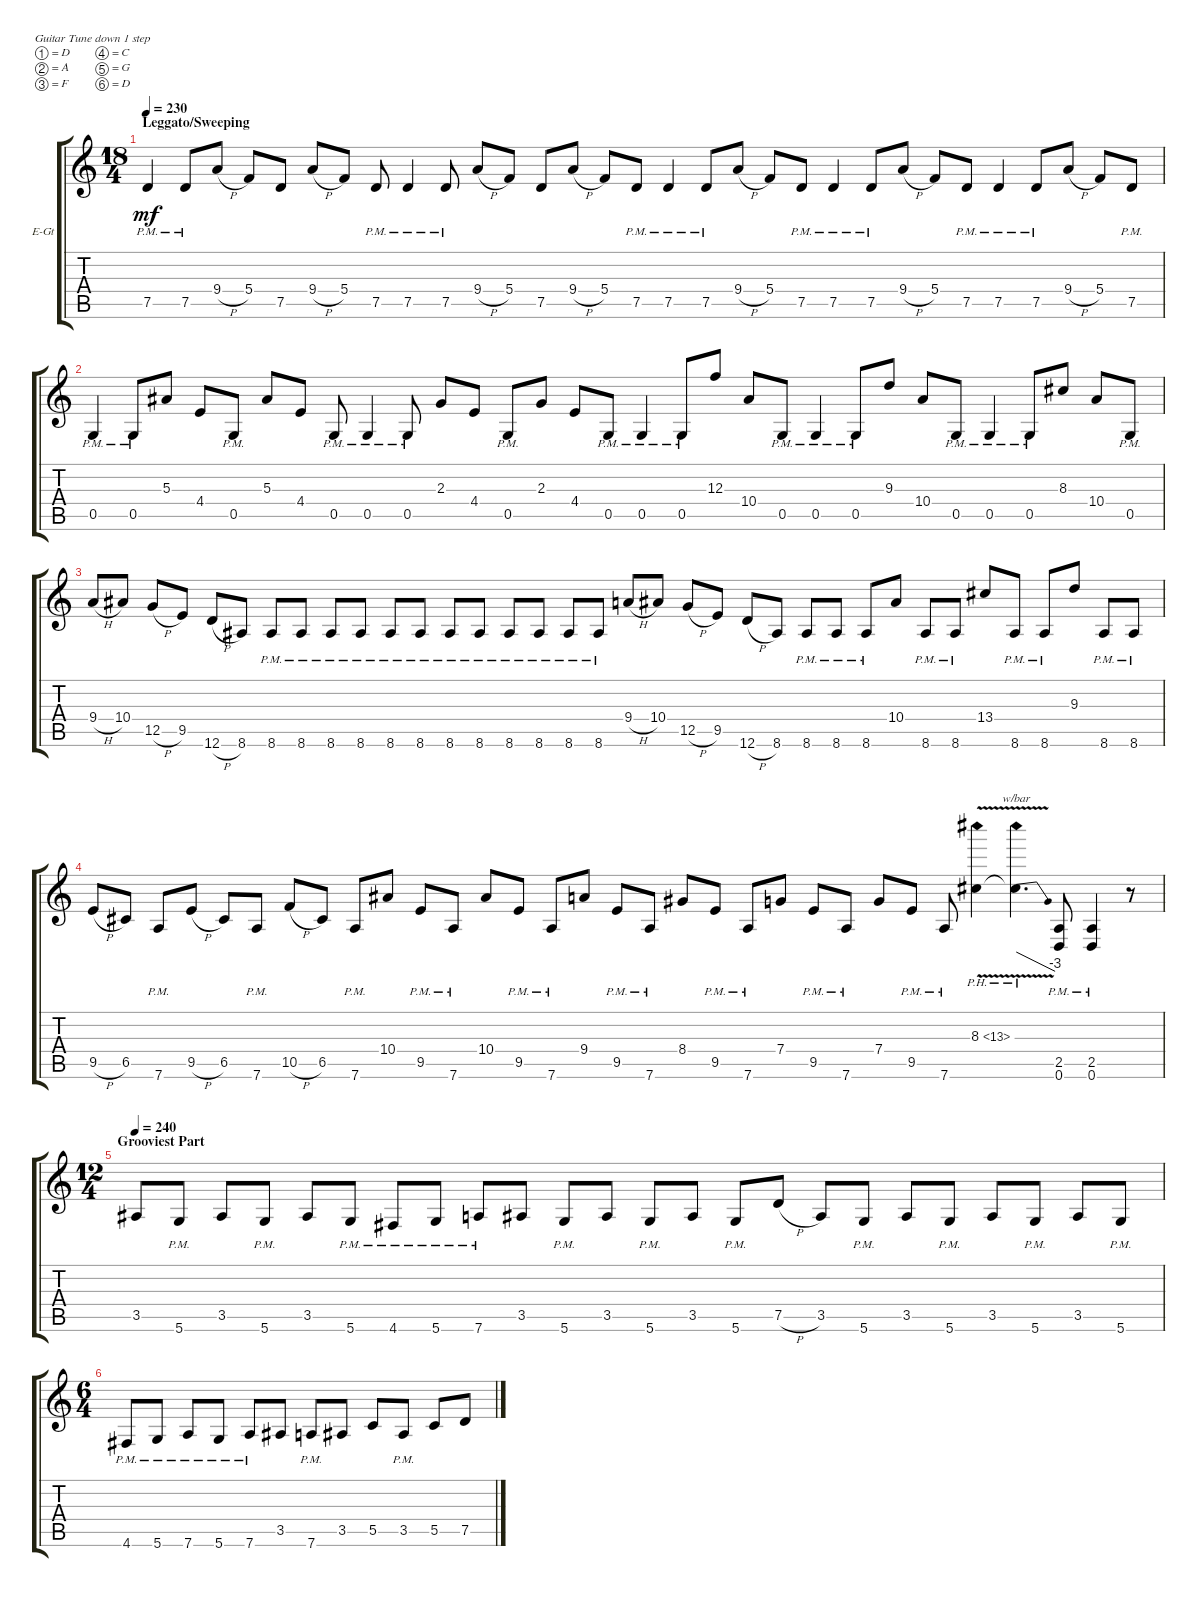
\defaultSystemsLayout 4
\bracketExtendMode groupsimilarinstruments
\firstSystemTrackNameOrientation horizontal
\otherSystemsTrackNameOrientation horizontal
\track ("Mathieu" "E-Gt") {instrument distortionguitar}
\staff {score tabs}
\tuning (D4 A3 F3 C3 G2 D2)
\ts (18 4)
\section ("" "Leggato/Sweeping")
\tempo 230
\clef g2
\ks c
7.5{pm}.4{dy mf} 7.5{pm}.8 9.4{h}.8 5.4.8 7.5.8 9.4{h}.8 5.4.8 7.5{pm}.8 7.5{pm}.4 7.5{pm}.8 9.4{h}.8 5.4.8 7.5.8 9.4{h}.8 5.4.8 7.5{pm}.8 7.5{pm}.4 7.5{pm}.8 9.4{h}.8 5.4.8 7.5{pm}.8 7.5{pm}.4 7.5{pm}.8 9.4{h}.8 5.4.8 7.5{pm}.8 7.5{pm}.4 7.5{pm}.8 9.4{h}.8 5.4.8 7.5{pm}.8 |
0.5{pm}.4 0.5{pm}.8 5.3.8 4.4.8 0.5{pm}.8 5.3.8 4.4.8 0.5{pm}.8 0.5{pm}.4 0.5{pm}.8 2.3.8 4.4.8 0.5{pm}.8 2.3.8 4.4.8 0.5{pm}.8 0.5{pm}.4 0.5{pm}.8 12.3.8 10.4.8 0.5{pm}.8 0.5{pm}.4 0.5{pm}.8 9.3.8 10.4.8 0.5{pm}.8 0.5{pm}.4 0.5{pm}.8 8.3.8 10.4.8 0.5{pm}.8 |
9.4{h}.8 10.4.8 12.5{h}.8 9.5.8 12.6{h}.8 8.6.8 8.6{pm}.8 8.6{pm}.8 8.6{pm}.8 8.6{pm}.8 8.6{pm}.8 8.6{pm}.8 8.6{pm}.8 8.6{pm}.8 8.6{pm}.8 8.6{pm}.8 8.6{pm}.8 8.6{pm}.8 9.4{h}.8 10.4.8 12.5{h}.8 9.5.8 12.6{h}.8 8.6.8 8.6{pm}.8 8.6{pm}.8 8.6{pm}.8 10.4.8 8.6{pm}.8 8.6{pm}.8 13.4.8 8.6{pm}.8 8.6{pm}.8 9.3.8 8.6{pm}.8 8.6{pm}.8 |
9.5{h}.8 6.5.8 7.6{pm}.8 9.5{h}.8 6.5.8 7.6{pm}.8 10.5{h}.8 6.5.8 7.6{pm}.8 10.4.8 9.5{pm}.8 7.6{pm}.8 10.4.8 9.5{pm}.8 7.6{pm}.8 9.4.8 9.5{pm}.8 7.6{pm}.8 8.4.8 9.5{pm}.8 7.6{pm}.8 7.4.8 9.5{pm}.8 7.6{pm}.8 7.4.8 9.5{pm}.8 7.6{pm}.8 8.3{ph 5 v}.4 8.3{ph 5 v t}.4{d tbe (dive default 37.8 0 52.8 -12)} (0.6{pm} 2.5{pm}).8 (0.6{pm} 2.5{pm}).4 r.8 |
\ts (12 4)
\section ("" "Grooviest Part")
\tempo 240
3.5.8 5.6{pm}.8 3.5.8 5.6{pm}.8 3.5.8 5.6{pm}.8 4.6{pm}.8 5.6{pm}.8 7.6{pm}.8 3.5.8 5.6{pm}.8 3.5.8 5.6{pm}.8 3.5.8 5.6{pm}.8 7.5{h}.8 3.5.8 5.6{pm}.8 3.5.8 5.6{pm}.8 3.5.8 5.6{pm}.8 3.5.8 5.6{pm}.8 |
\ts (6 4)
4.6{pm}.8 5.6{pm}.8 7.6{pm}.8 5.6{pm}.8 7.6{pm}.8 3.5.8 7.6{pm}.8 3.5.8 5.5.8 3.5{pm}.8 5.5.8 7.5.8
